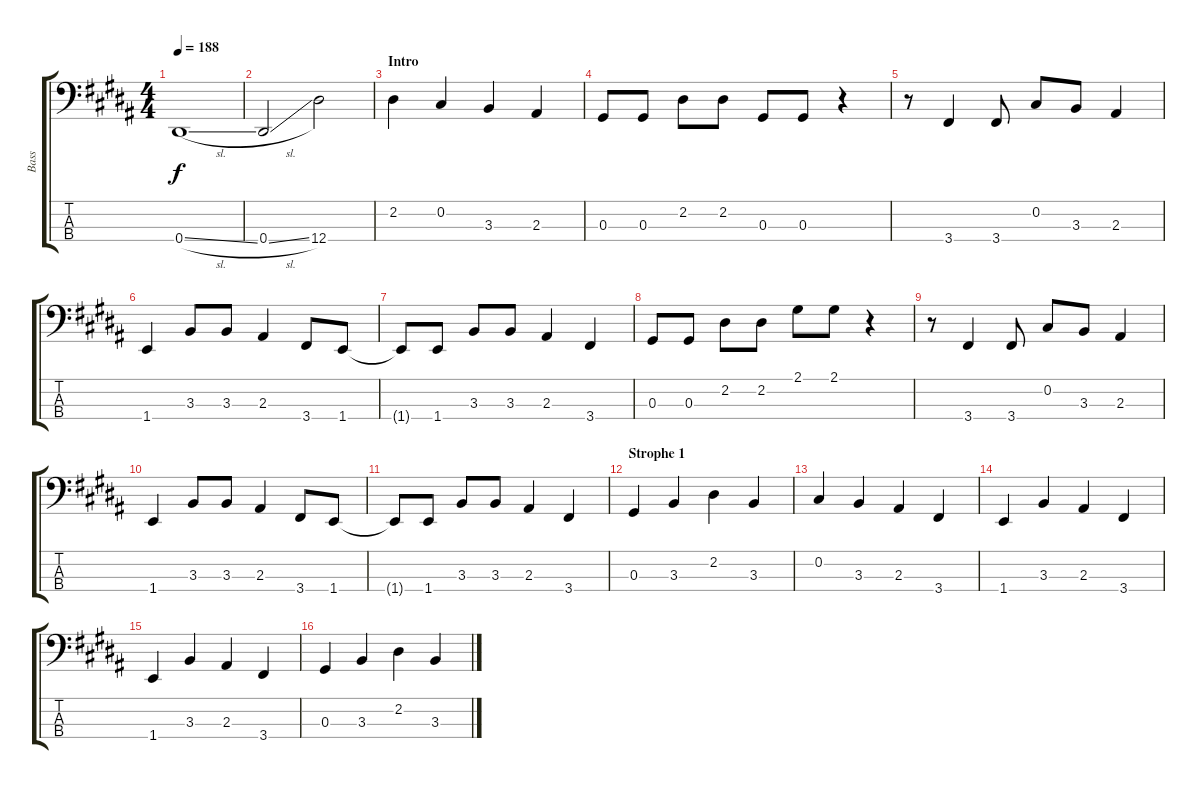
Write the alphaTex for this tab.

\track ("Bass" "Bass") {instrument electricbasspick}
\staff {score tabs}
\tuning (Gb2 Db2 Ab1 Eb1) {hide}
\ts (4 4)
\tempo 188
\clef f4
\ks b
0.4{sl}.1{dy f volume 16 instrument electricbasspick} |
0.4{sl}.2 12.4.2 |
\section ("" "Intro")
2.2.4 0.2.4 3.3.4 2.3.4 |
0.3.8 0.3.8 2.2.8 2.2.8 0.3.8 0.3.8 r.4 |
r.8 3.4.4 3.4.8 0.2.8 3.3.8 2.3.4 |
1.4.4 3.3.8 3.3.8 2.3.4 3.4.8 1.4.8 |
1.4{t}.8 1.4.8 3.3.8 3.3.8 2.3.4 3.4.4 |
0.3.8 0.3.8 2.2.8 2.2.8 2.1.8 2.1.8 r.4 |
r.8 3.4.4 3.4.8 0.2.8 3.3.8 2.3.4 |
1.4.4 3.3.8 3.3.8 2.3.4 3.4.8 1.4.8 |
1.4{t}.8 1.4.8 3.3.8 3.3.8 2.3.4 3.4.4 |
\section ("" "Strophe 1")
0.3.4 3.3.4 2.2.4 3.3.4 |
0.2.4 3.3.4 2.3.4 3.4.4 |
1.4.4 3.3.4 2.3.4 3.4.4 |
1.4.4 3.3.4 2.3.4 3.4.4 |
0.3.4 3.3.4 2.2.4 3.3.4
